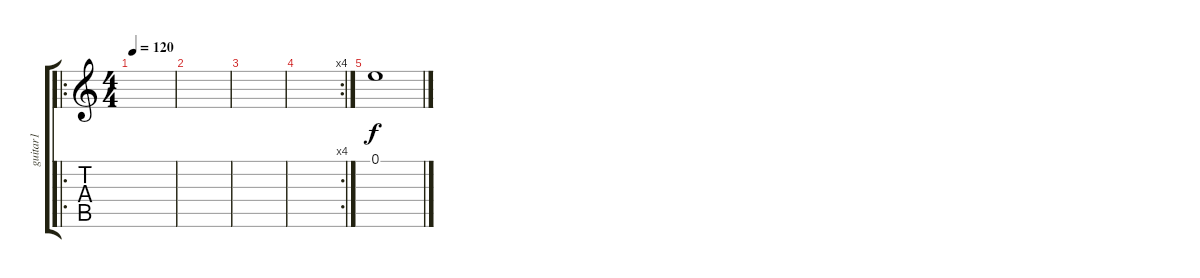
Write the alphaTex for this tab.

\track ("guitar1" "guitar1") {instrument electricguitarclean}
\staff {score tabs}
\tuning (E4 B3 G3 D3 A2 E2) {hide}
\ro
\ts (4 4)
\tempo 120
\clef g2
\ks c
|
|
|
\rc 4
|
0.1.1{volume 0}
